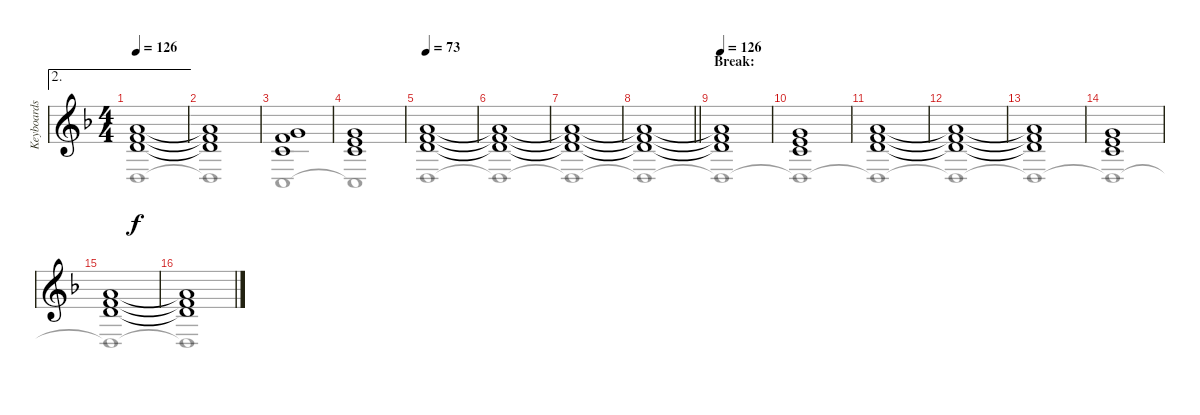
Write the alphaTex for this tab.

\track ("Keyboards" "Keyboards") {instrument acousticgrandpiano}
\staff {score}
\tuning (E4 B3 G3 D3 A2 E2) {hide}
\voice
\ae 2
\ts (4 4)
\section ("" "")
\tempo 126
\clef g2
\ks dminor
(5.1 6.2 7.3).1{dy f} |
(5.1{t} 6.2{t} 7.3{t}).1 |
(3.1 6.2 5.3).1 |
(3.1 5.2 5.3).1 |
\tempo 73
(5.1 6.2 7.3).1 |
(5.1{t} 6.2{t} 7.3{t}).1 |
(5.1{t} 6.2{t} 7.3{t}).1{volume 0} |
\barLineRight lightlight
(5.1{t} 6.2{t} 7.3{t}).1 |
\section ("" "Break:")
\tempo 126
(5.1{t} 6.2{t} 7.3{t}).1 |
(3.1 5.2 5.3).1 |
(5.1 6.2 7.3).1 |
(5.1{t} 6.2{t} 7.3{t}).1 |
(5.1{t} 6.2{t} 7.3{t}).1{volume 12} |
(3.1 5.2 5.3).1 |
(5.1 6.2 7.3).1 |
(5.1{t} 6.2{t} 7.3{t}).1
\voice
\clef g2
\ottava regular
\simile none
\ks dminor
0.4.1{dy f} |
0.4{t}.1 |
3.5.1 |
3.5{t}.1 |
0.4.1 |
0.4{t}.1 |
0.4{t}.1 |
\barLineRight lightlight
0.4{t}.1 |
0.4{t}.1 |
0.4{t}.1 |
0.4{t}.1 |
0.4{t}.1 |
0.4{t}.1 |
0.4{t}.1 |
0.4{t}.1 |
0.4{t}.1
